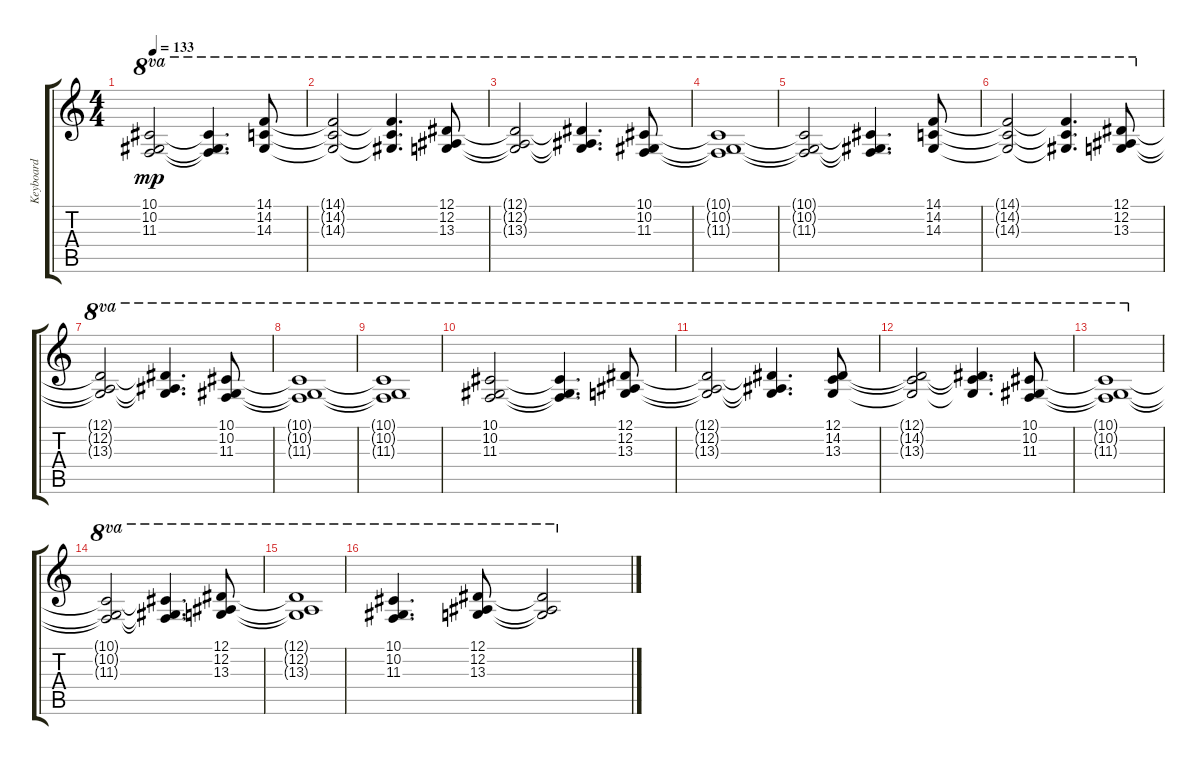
\track ("Keyboard" "Keyboard") {instrument stringensemble1}
\staff {score tabs}
\tuning (Eb4 Bb3 Gb3 Db3 Ab2 Eb2) {hide}
\ts (4 4)
\tempo 133
\clef g2
\ks c
(10.1{t} 10.2{t} 11.3{t}).2{ot 8va dy mp} (10.1{t} 10.2{t} 11.3{t}).4{d ot 8va} (14.1 14.2 14.3).8{ot 8va} |
(14.1{t} 14.2{t} 14.3{t}).2{ot 8va} (14.1{t} 14.2{t} 14.3{t}).4{d ot 8va} (12.1 12.2 13.3).8{ot 8va} |
(12.1{t} 12.2{t} 13.3{t}).2{ot 8va} (12.1{t} 12.2{t} 13.3{t}).4{d ot 8va} (10.1 10.2 11.3).8{ot 8va} |
(10.1{t} 10.2{t} 11.3{t}).1{ot 8va} |
(10.1{t} 10.2{t} 11.3{t}).2{ot 8va} (10.1{t} 10.2{t} 11.3{t}).4{d ot 8va} (14.1 14.2 14.3).8{ot 8va} |
(14.1{t} 14.2{t} 14.3{t}).2{ot 8va} (14.1{t} 14.2{t} 14.3{t}).4{d ot 8va} (12.1 12.2 13.3).8{ot 8va} |
(12.1{t} 12.2{t} 13.3{t}).2{ot 8va} (12.1{t} 12.2{t} 13.3{t}).4{d ot 8va} (10.1 10.2 11.3).8{ot 8va} |
(10.1{t} 10.2{t} 11.3{t}).1{ot 8va} |
(10.1{t} 10.2{t} 11.3{t}).1{ot 8va} |
(10.1 10.2 11.3).2{ot 8va} (10.1{t} 10.2{t} 11.3{t}).4{d ot 8va} (12.1 12.2 13.3).8{ot 8va} |
(12.1{t} 12.2{t} 13.3{t}).2{ot 8va} (12.1{t} 12.2{t} 13.3{t}).4{d ot 8va} (12.1 14.2 13.3).8{ot 8va} |
(12.1{t} 14.2{t} 13.3{t}).2{ot 8va} (12.1{t} 14.2{t} 13.3{t}).4{d ot 8va} (10.1 10.2 11.3).8{ot 8va} |
(10.1{t} 10.2{t} 11.3{t}).1{ot 8va} |
(10.1{t} 10.2{t} 11.3{t}).2{ot 8va} (10.1{t} 10.2{t} 11.3{t}).4{d ot 8va} (12.1 12.2 13.3).8{ot 8va} |
(12.1{t} 12.2{t} 13.3{t}).1{ot 8va} |
(10.1 10.2 11.3).4{d ot 8va} (12.1 12.2 13.3).8{ot 8va} (12.1{t} 12.2{t} 13.3{t}).2{ot 8va}
